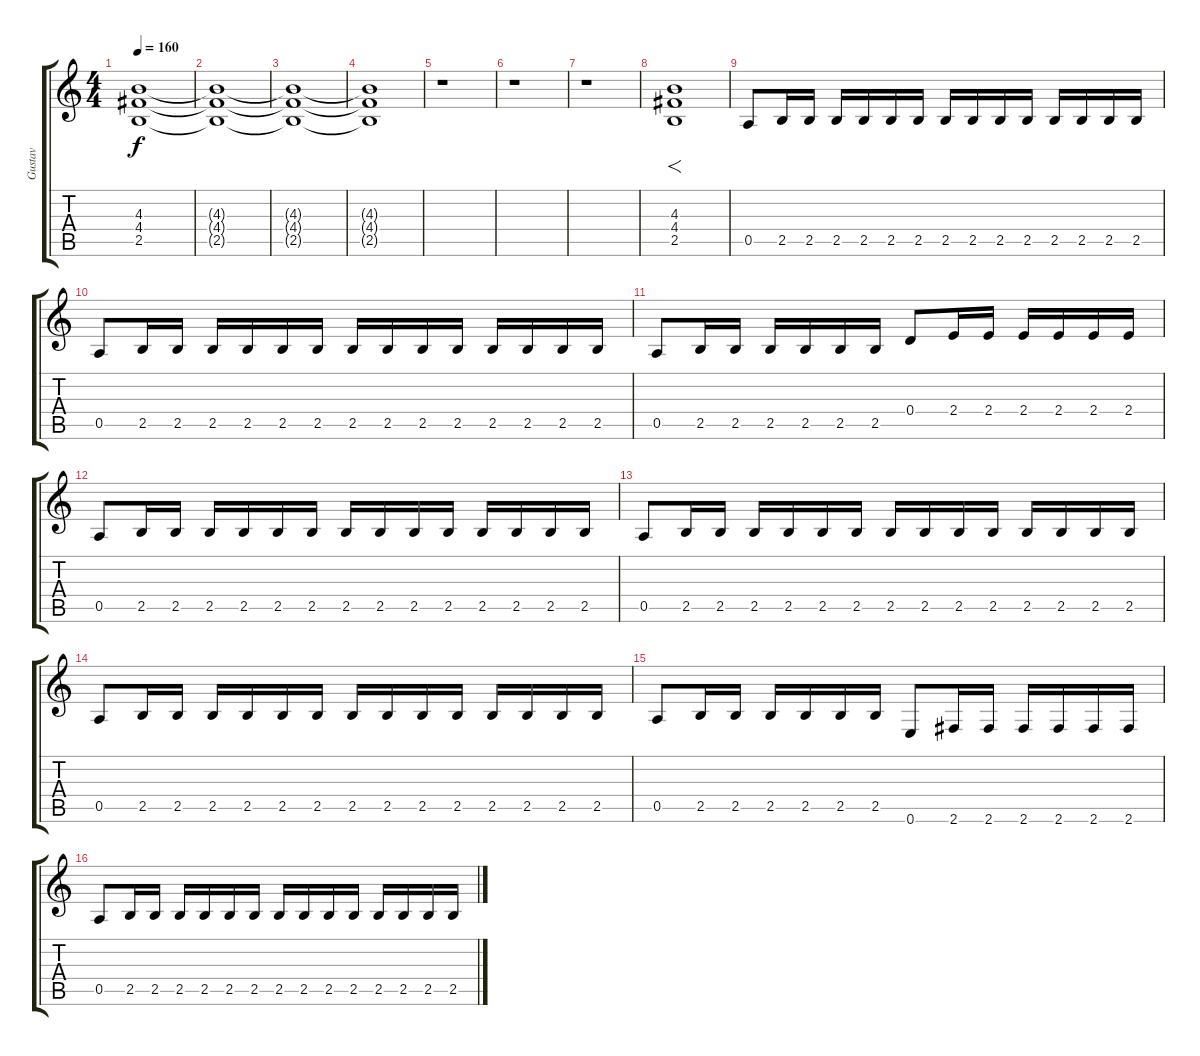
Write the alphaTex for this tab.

\track ("Gustav" "Gustav") {instrument distortionguitar}
\staff {score tabs}
\tuning (E4 B3 G3 D3 A2 E2) {hide}
\ts (4 4)
\tempo 160
\clef g2
\ks c
(4.3 4.4 2.5).1{dy f} |
(4.3{t} 4.4{t} 2.5{t}).1 |
(4.3{t} 4.4{t} 2.5{t}).1 |
(4.3{t} 4.4{t} 2.5{t}).1 |
r.1 |
r.1 |
r.1 |
(4.3 4.4 2.5).1{f} |
0.5.8 2.5.16 2.5.16 2.5.16 2.5.16 2.5.16 2.5.16 2.5.16 2.5.16 2.5.16 2.5.16 2.5.16 2.5.16 2.5.16 2.5.16 |
0.5.8 2.5.16 2.5.16 2.5.16 2.5.16 2.5.16 2.5.16 2.5.16 2.5.16 2.5.16 2.5.16 2.5.16 2.5.16 2.5.16 2.5.16 |
0.5.8 2.5.16 2.5.16 2.5.16 2.5.16 2.5.16 2.5.16 0.4.8 2.4.16 2.4.16 2.4.16 2.4.16 2.4.16 2.4.16 |
0.5.8 2.5.16 2.5.16 2.5.16 2.5.16 2.5.16 2.5.16 2.5.16 2.5.16 2.5.16 2.5.16 2.5.16 2.5.16 2.5.16 2.5.16 |
0.5.8 2.5.16 2.5.16 2.5.16 2.5.16 2.5.16 2.5.16 2.5.16 2.5.16 2.5.16 2.5.16 2.5.16 2.5.16 2.5.16 2.5.16 |
0.5.8 2.5.16 2.5.16 2.5.16 2.5.16 2.5.16 2.5.16 2.5.16 2.5.16 2.5.16 2.5.16 2.5.16 2.5.16 2.5.16 2.5.16 |
0.5.8 2.5.16 2.5.16 2.5.16 2.5.16 2.5.16 2.5.16 0.6.8 2.6.16 2.6.16 2.6.16 2.6.16 2.6.16 2.6.16 |
0.5.8 2.5.16 2.5.16 2.5.16 2.5.16 2.5.16 2.5.16 2.5.16 2.5.16 2.5.16 2.5.16 2.5.16 2.5.16 2.5.16 2.5.16
